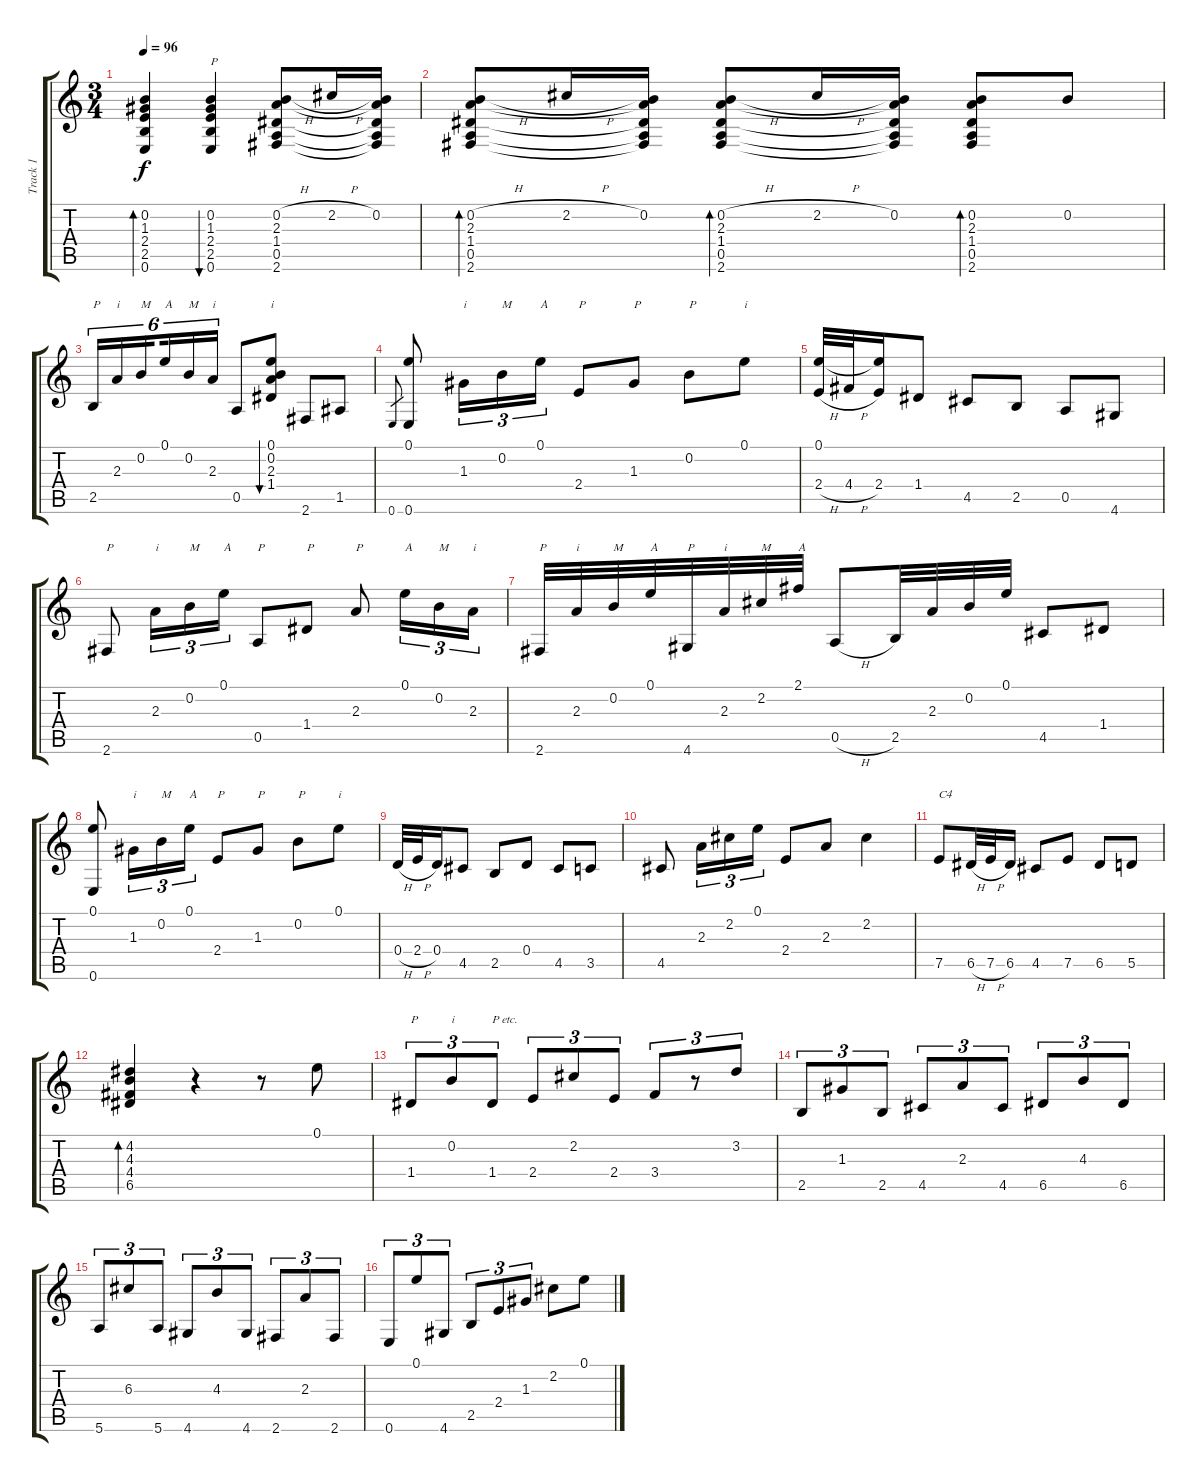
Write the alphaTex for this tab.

\track ("Track 1" "Track 1") {instrument acousticguitarnylon}
\staff {score tabs}
\tuning (E4 B3 G3 D3 A2 E2) {hide}
\ts (3 4)
\tempo 96
\clef g2
\ks c
(0.2 1.3 2.4 2.5 0.6).4{bd 60 dy f} (0.2 1.3 2.4 2.5 0.6).4{bu 60 txt "P"} (0.2{h} 2.3 1.4 0.5 2.6).8 2.2{h}.16 (0.2 2.3{t} 1.4{t} 0.5{t} 2.6{t}).16 |
(0.2{h} 2.3 1.4 0.5 2.6).8{bd 60} 2.2{h}.16 (0.2 2.3{t} 1.4{t} 0.5{t} 2.6{t}).16 (0.2{h} 2.3 1.4 0.5 2.6).8{bd 60} 2.2{h}.16 (0.2 2.3{t} 1.4{t} 0.5{t} 2.6{t}).16 (0.2 2.3 1.4 0.5 2.6).8{bd 60} 0.2.8 |
2.5.16{tu (6 4) txt "P"} 2.3.16{tu (6 4) txt "i"} 0.2.16{tu (6 4) txt "M" beam splitsecondary} 0.1.16{tu (6 4) txt "A"} 0.2.16{tu (6 4) txt "M"} 2.3.16{tu (6 4) txt "i"} 0.5.8 (0.1 0.2 2.3 1.4).8{bu 60 txt "i"} 2.6.8 1.5.8 |
0.6.8{gr} (0.1 0.6).8 1.3.16{tu (3 2) txt "i"} 0.2.16{tu (3 2) txt "M"} 0.1.16{tu (3 2) txt "A"} 2.4.8{txt "P"} 1.3.8{txt "P"} 0.2.8{txt "P"} 0.1.8{txt "i"} |
(0.1 2.4{h}).32 4.4{h}.32 (0.1{t} 2.4).16 1.4.8 4.5.8 2.5.8 0.5.8 4.6.8 |
2.6.8{txt "P"} 2.3.16{tu (3 2) txt "i"} 0.2.16{tu (3 2) txt "M"} 0.1.16{tu (3 2) txt "A"} 0.5.8{txt "P"} 1.4.8{txt "P"} 2.3.8{txt "P"} 0.1.16{tu (3 2) txt "A"} 0.2.16{tu (3 2) txt "M"} 2.3.16{tu (3 2) txt "i"} |
2.6.32{txt "P"} 2.3.32{txt "i"} 0.2.32{txt "M"} 0.1.32{txt "A"} 4.6.32{txt "P"} 2.3.32{txt "i"} 2.2.32{txt "M"} 2.1.32{txt "A"} 0.5{h}.8 2.5.32 2.3.32 0.2.32 0.1.32 4.5.8 1.4.8 |
(0.1 0.6).8 1.3.16{tu (3 2) txt "i"} 0.2.16{tu (3 2) txt "M"} 0.1.16{tu (3 2) txt "A"} 2.4.8{txt "P"} 1.3.8{txt "P"} 0.2.8{txt "P"} 0.1.8{txt "i"} |
0.4{h}.32 2.4{h}.32 0.4.16 4.5.8 2.5.8 0.4.8 4.5.8 3.5.8 |
4.5.8 2.3.16{tu (3 2)} 2.2.16{tu (3 2)} 0.1.16{tu (3 2)} 2.4.8 2.3.8 2.2.4 |
7.5.8{txt "C4"} 6.5{h}.32 7.5{h}.32 6.5.16 4.5.8 7.5.8 6.5.8 5.5.8 |
(4.2 4.3 4.4 6.5).4{bd 60} r.4 r.8 0.1.8 |
1.4.8{tu (3 2) txt "P"} 0.2.8{tu (3 2) txt "i"} 1.4.8{tu (3 2) txt "P etc."} 2.4.8{tu (3 2)} 2.2.8{tu (3 2)} 2.4.8{tu (3 2)} 3.4.8{tu (3 2)} r.8{tu (3 2)} 3.2.8{tu (3 2)} |
2.5.8{tu (3 2)} 1.3.8{tu (3 2)} 2.5.8{tu (3 2)} 4.5.8{tu (3 2)} 2.3.8{tu (3 2)} 4.5.8{tu (3 2)} 6.5.8{tu (3 2)} 4.3.8{tu (3 2)} 6.5.8{tu (3 2)} |
5.6.8{tu (3 2)} 6.3.8{tu (3 2)} 5.6.8{tu (3 2)} 4.6.8{tu (3 2)} 4.3.8{tu (3 2)} 4.6.8{tu (3 2)} 2.6.8{tu (3 2)} 2.3.8{tu (3 2)} 2.6.8{tu (3 2)} |
0.6.8{tu (3 2)} 0.1.8{tu (3 2)} 4.6.8{tu (3 2)} 2.5.8{tu (3 2)} 2.4.8{tu (3 2)} 1.3.8{tu (3 2)} 2.2.8 0.1.8
